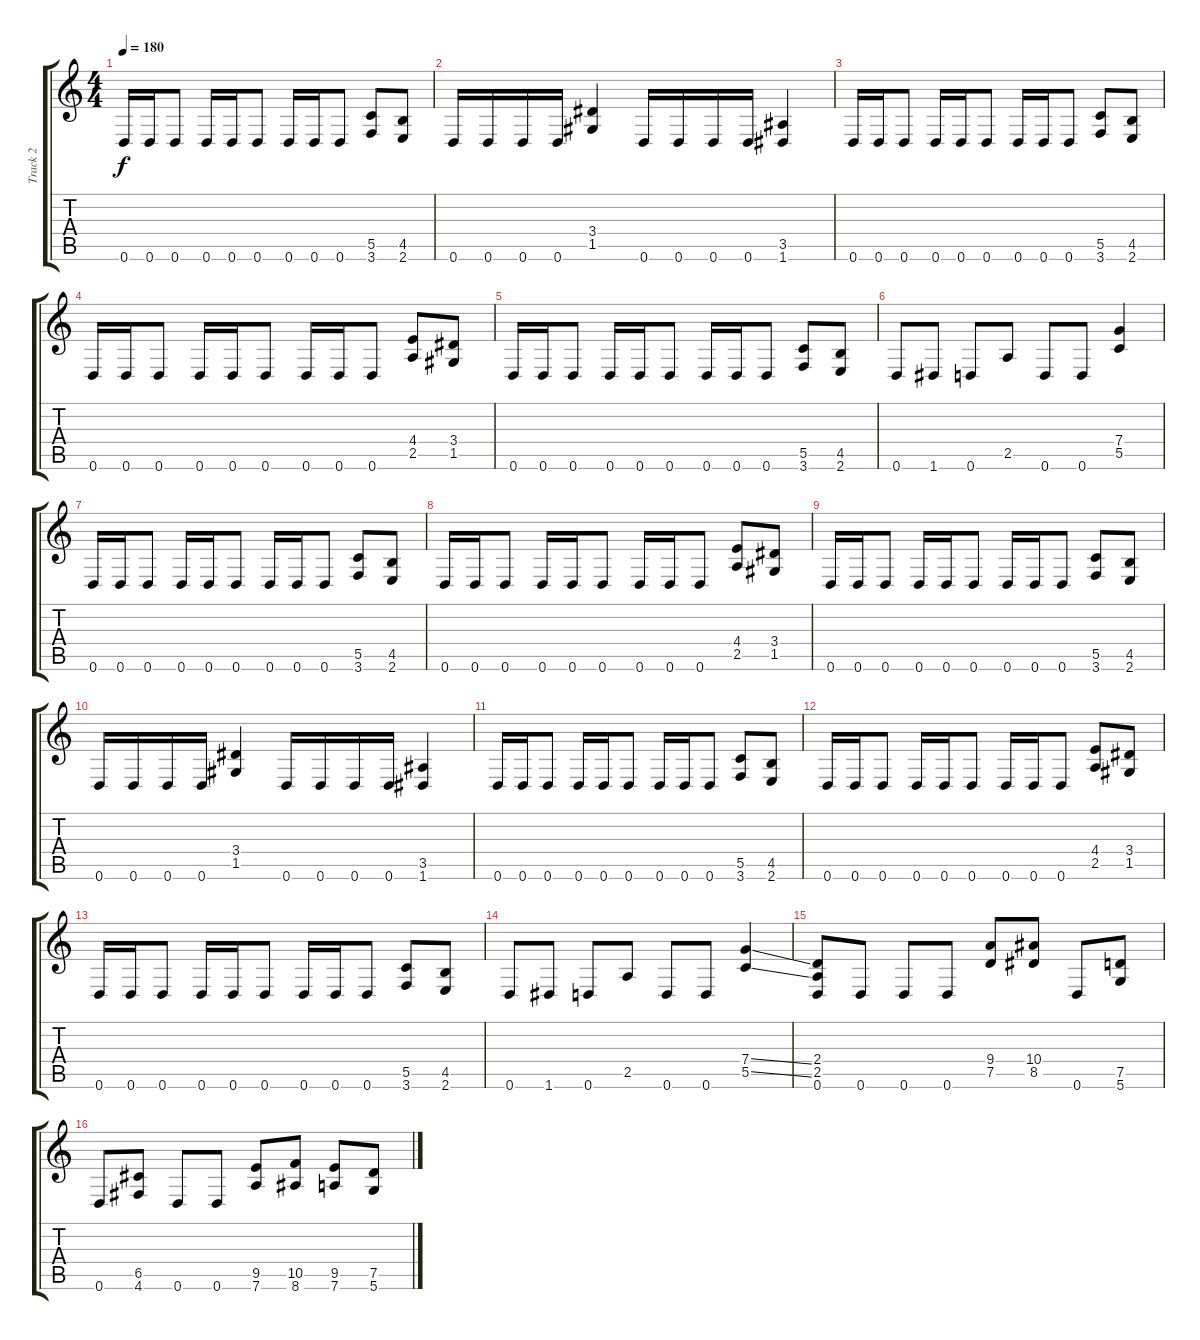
\track ("Track 2" "Track 2") {instrument distortionguitar}
\staff {score tabs}
\tuning (D4 A3 F3 C3 G2 D2) {hide}
\ts (4 4)
\tempo 180
\clef g2
\ks c
0.6.16{dy f} 0.6.16 0.6.8 0.6.16 0.6.16 0.6.8 0.6.16 0.6.16 0.6.8 (5.5 3.6).8 (4.5 2.6).8 |
0.6.16 0.6.16 0.6.16 0.6.16 (3.4 1.5).4 0.6.16 0.6.16 0.6.16 0.6.16 (3.5 1.6).4 |
0.6.16 0.6.16 0.6.8 0.6.16 0.6.16 0.6.8 0.6.16 0.6.16 0.6.8 (5.5 3.6).8 (4.5 2.6).8 |
0.6.16 0.6.16 0.6.8 0.6.16 0.6.16 0.6.8 0.6.16 0.6.16 0.6.8 (4.4 2.5).8 (3.4 1.5).8 |
0.6.16 0.6.16 0.6.8 0.6.16 0.6.16 0.6.8 0.6.16 0.6.16 0.6.8 (5.5 3.6).8 (4.5 2.6).8 |
0.6.8 1.6.8 0.6.8 2.5.8 0.6.8 0.6.8 (7.4 5.5).4 |
0.6.16 0.6.16 0.6.8 0.6.16 0.6.16 0.6.8 0.6.16 0.6.16 0.6.8 (5.5 3.6).8 (4.5 2.6).8 |
0.6.16 0.6.16 0.6.8 0.6.16 0.6.16 0.6.8 0.6.16 0.6.16 0.6.8 (4.4 2.5).8 (3.4 1.5).8 |
0.6.16 0.6.16 0.6.8 0.6.16 0.6.16 0.6.8 0.6.16 0.6.16 0.6.8 (5.5 3.6).8 (4.5 2.6).8 |
0.6.16 0.6.16 0.6.16 0.6.16 (3.4 1.5).4 0.6.16 0.6.16 0.6.16 0.6.16 (3.5 1.6).4 |
0.6.16 0.6.16 0.6.8 0.6.16 0.6.16 0.6.8 0.6.16 0.6.16 0.6.8 (5.5 3.6).8 (4.5 2.6).8 |
0.6.16 0.6.16 0.6.8 0.6.16 0.6.16 0.6.8 0.6.16 0.6.16 0.6.8 (4.4 2.5).8 (3.4 1.5).8 |
0.6.16 0.6.16 0.6.8 0.6.16 0.6.16 0.6.8 0.6.16 0.6.16 0.6.8 (5.5 3.6).8 (4.5 2.6).8 |
0.6.8 1.6.8 0.6.8 2.5.8 0.6.8 0.6.8 (7.4{ss} 5.5{ss}).4 |
(2.4 2.5 0.6).8 0.6.8 0.6.8 0.6.8 (9.4 7.5).8 (10.4 8.5).8 0.6.8 (7.5 5.6).8 |
0.6.8 (6.5 4.6).8 0.6.8 0.6.8 (9.5 7.6).8 (10.5 8.6).8 (9.5 7.6).8 (7.5 5.6).8
